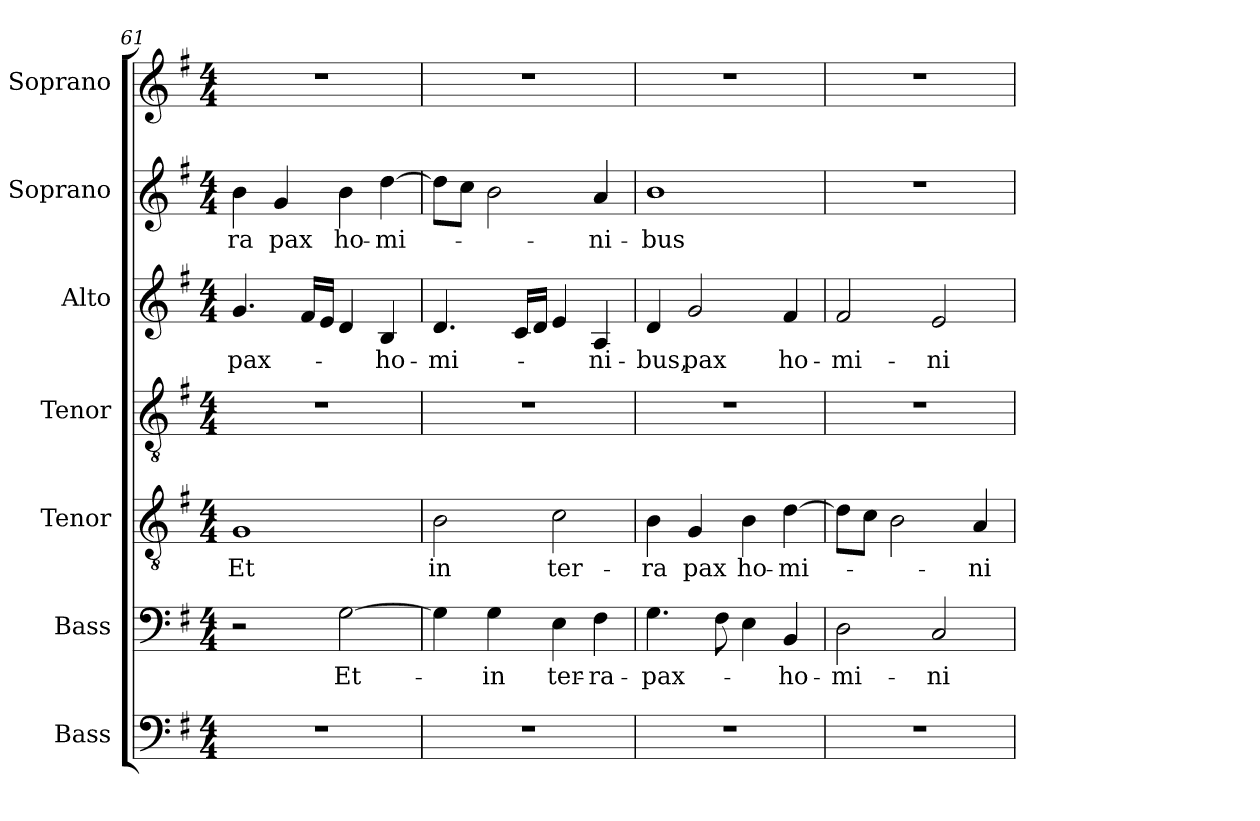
**kern	**kern	**text	**kern	**text	**kern	**kern	**text	**kern	**text	**kern
*part7	*part6	*part6	*part5	*part5	*part4	*part3	*part3	*part2	*part2	*part1
*staff7	*staff6	*staff6	*staff5	*staff5	*staff4	*staff3	*staff3	*staff2	*staff2	*staff1
*I"Bass	*I"Bass	*	*I"Tenor	*	*I"Tenor	*I"Alto	*	*I"Soprano	*	*I"Soprano
*I'B.	*I'B.	*	*I'T.	*	*I'T.	*I'A.	*	*I'S.	*	*I'S.
*clefF4	*clefF4	*	*clefGv2	*	*clefGv2	*clefG2	*	*clefG2	*	*clefG2
*	*	*	*ITrd7c12	*	*ITrd7c12	*	*	*	*	*
*k[f#]	*k[f#]	*	*k[f#]	*	*k[f#]	*k[f#]	*	*k[f#]	*	*k[f#]
*G:	*G:	*	*G:	*	*G:	*G:	*	*G:	*	*G:
*M4/4	*M4/4	*	*M4/4	*	*M4/4	*M4/4	*	*M4/4	*	*M4/4
=61	=61	=61	=61	=61	=61	=61	=61	=61	=61	=61
!	!	!	!	!LO:LY:b:color=#000000	!	!	!	!	!	!
!	!	!	!	!	!	!	!LO:LY:b:color=#000000	!	!	!
!	!	!	!	!	!	!	!	!	!LO:LY:b:color=#000000	!
1r	2r	.	1GGi	Et	1r	4.gi/	pax-	4bi\	-ra	1r
!	!	!	!	!	!	!	!	!	!LO:LY:b:color=#000000	!
.	.	.	.	.	.	.	.	4gi/	pax	.
.	.	.	.	.	.	16f#i/LL	.	.	.	.
.	.	.	.	.	.	16ei/JJ	.	.	.	.
!	!	!LO:LY:b:color=#000000	!	!	!	!	!	!	!	!
!	!	!	!	!	!	!	!	!	!LO:LY:b:color=#000000	!
.	[2Gi\	Et-	.	.	.	4di/	.	4bi\	ho-	.
!	!	!	!	!	!	!	!LO:LY:b:color=#000000	!	!	!
!	!	!	!	!	!	!	!	!	!LO:LY:b:color=#000000	!
.	.	.	.	.	.	4Bi/	-ho-	[4ddi\	-mi-	.
=62	=62	=62	=62	=62	=62	=62	=62	=62	=62	=62
!	!	!	!	!LO:LY:b:color=#000000	!	!	!	!	!	!
!	!	!	!	!	!	!	!LO:LY:b:color=#000000	!	!	!
1r	4Gi\]	.	2BBi\	in	1r	4.di/	-mi-	8ddi\L]	.	1r
.	.	.	.	.	.	.	.	8cci\J	.	.
!	!	!LO:LY:b:color=#000000	!	!	!	!	!	!	!	!
.	4Gi\	-in	.	.	.	.	.	2bi\	.	.
.	.	.	.	.	.	16ci/LL	.	.	.	.
.	.	.	.	.	.	16di/JJ	.	.	.	.
!	!	!LO:LY:b:color=#000000	!	!	!	!	!	!	!	!
!	!	!	!	!LO:LY:b:color=#000000	!	!	!	!	!	!
.	4Ei\	ter-	2Ci\	ter-	.	4ei/	.	.	.	.
!	!	!LO:LY:b:color=#000000	!	!	!	!	!	!	!	!
!	!	!	!	!	!	!	!LO:LY:b:color=#000000	!	!	!
!	!	!	!	!	!	!	!	!	!LO:LY:b:color=#000000	!
.	4F#i\	-ra-	.	.	.	4Ai/	-ni-	4ai/	-ni-	.
=63	=63	=63	=63	=63	=63	=63	=63	=63	=63	=63
!	!	!LO:LY:b:color=#000000	!	!	!	!	!	!	!	!
!	!	!	!	!LO:LY:b:color=#000000	!	!	!	!	!	!
!	!	!	!	!	!	!	!LO:LY:b:color=#000000	!	!	!
!	!	!	!	!	!	!	!	!	!LO:LY:b:color=#000000	!
1r	4.Gi\	-pax-	4BBi\	-ra	1r	4di/	-bus,	1bi	-bus	1r
!	!	!	!	!LO:LY:b:color=#000000	!	!	!	!	!	!
!	!	!	!	!	!	!	!LO:LY:b:color=#000000	!	!	!
.	.	.	4GGi/	pax	.	2gi/	pax	.	.	.
.	8F#i\	.	.	.	.	.	.	.	.	.
!	!	!	!	!LO:LY:b:color=#000000	!	!	!	!	!	!
.	4Ei\	.	4BBi\	ho-	.	.	.	.	.	.
!	!	!LO:LY:b:color=#000000	!	!	!	!	!	!	!	!
!	!	!	!	!LO:LY:b:color=#000000	!	!	!	!	!	!
!	!	!	!	!	!	!	!LO:LY:b:color=#000000	!	!	!
.	4BBi/	-ho-	[4Di\	-mi-	.	4f#i/	ho-	.	.	.
=64	=64	=64	=64	=64	=64	=64	=64	=64	=64	=64
!	!	!LO:LY:b:color=#000000	!	!	!	!	!	!	!	!
!	!	!	!	!	!	!	!LO:LY:b:color=#000000	!	!	!
1r	2Di\	-mi-	8Di\L]	.	1r	2f#i/	-mi-	1r	.	1r
.	.	.	8Ci\J	.	.	.	.	.	.	.
.	.	.	2BBi\	.	.	.	.	.	.	.
!	!	!LO:LY:b:color=#000000	!	!	!	!	!	!	!	!
!	!	!	!	!	!	!	!LO:LY:b:color=#000000	!	!	!
.	2Ci/	-ni-	.	.	.	2ei/	-ni-	.	.	.
!	!	!	!	!LO:LY:b:color=#000000	!	!	!	!	!	!
.	.	.	4AAi/	-ni-	.	.	.	.	.	.
=	=	=	=	=	=	=	=	=	=	=
*-	*-	*-	*-	*-	*-	*-	*-	*-	*-	*-
